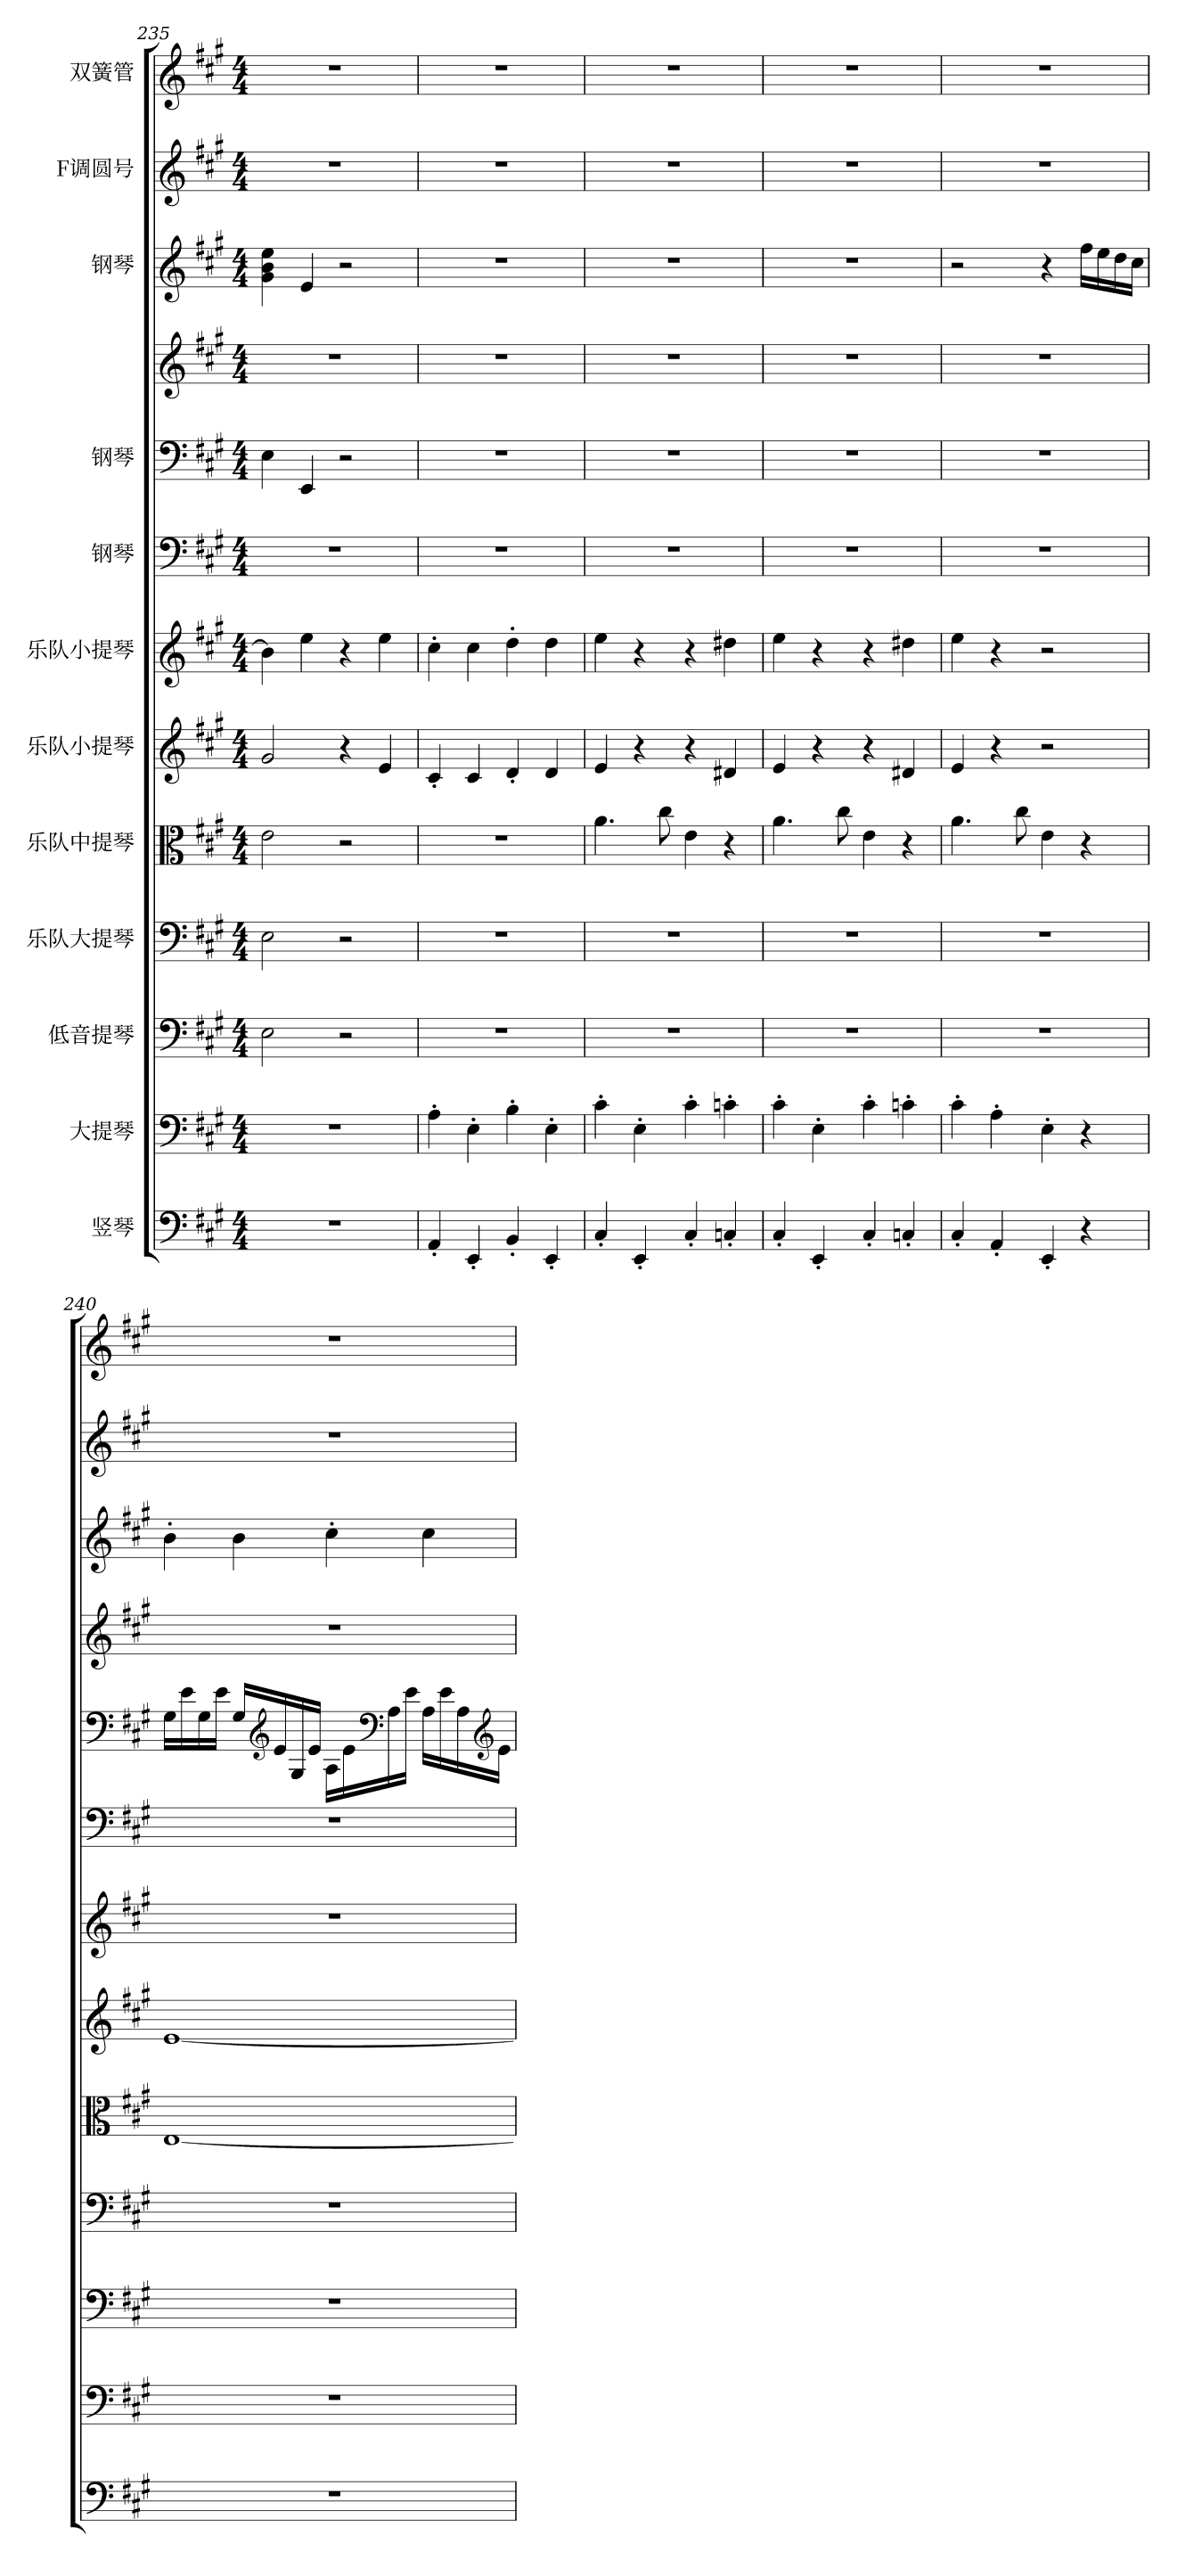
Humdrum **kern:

**kern	**kern	**kern	**kern	**kern	**kern	**kern	**kern	**kern	**kern	**kern	**kern	**kern
*part12	*part11	*part10	*part9	*part8	*part7	*part6	*part5	*part4	*part4	*part3	*part2	*part1
*staff13	*staff12	*staff11	*staff10	*staff9	*staff8	*staff7	*staff6	*staff5	*staff4	*staff3	*staff2	*staff1
*I"竖琴	*I"大提琴	*I"低音提琴	*I"乐队大提琴	*I"乐队中提琴	*I"乐队小提琴	*I"乐队小提琴	*I"钢琴	*I"钢琴	*	*I"钢琴	*I"F调圆号	*I"双簧管
*clefF4	*clefF4	*clefF4	*clefF4	*clefC3	*clefG2	*clefG2	*clefF4	*clefF4	*clefG2	*clefG2	*clefG2	*clefG2
*	*	*ITrd7c12	*	*	*	*	*	*	*	*	*ITrd4c7	*
*k[f#c#g#]	*k[f#c#g#]	*k[f#c#g#]	*k[f#c#g#]	*k[f#c#g#]	*k[f#c#g#]	*k[f#c#g#]	*k[f#c#g#]	*k[f#c#g#]	*k[f#c#g#]	*k[f#c#g#]	*k[f#c#]	*k[f#c#g#]
*M4/4	*M4/4	*M4/4	*M4/4	*M4/4	*M4/4	*M4/4	*M4/4	*M4/4	*M4/4	*M4/4	*M4/4	*M4/4
*MM124	*MM124	*MM124	*MM124	*MM124	*MM124	*MM124	*MM124	*MM124	*MM124	*MM124	*MM124	*MM124
=235	=235	=235	=235	=235	=235	=235	=235	=235	=235	=235	=235	=235
1r	1r	2EE\	2E\	2e\	2g#/	4b\]	1r	4E\	1r	4g#\ 4b\ 4ee\	1r	1r
.	.	.	.	.	.	4ee\	.	4EE/	.	4e/	.	.
.	.	2r	2r	2r	4r	4r	.	2r	.	2r	.	.
.	.	.	.	.	4e/	4ee\	.	.	.	.	.	.
=236	=236	=236	=236	=236	=236	=236	=236	=236	=236	=236	=236	=236
*	*	*	*	*	*	*	*	*	*	*	*	*MM128
4AA'/	4A'\	1r	1r	1r	4c#'/	4cc#'\	1r	1r	1r	1r	1r	1r
4EE'/	4E'\	.	.	.	4c#/	4cc#\	.	.	.	.	.	.
4BB'/	4B'\	.	.	.	4d'/	4dd'\	.	.	.	.	.	.
4EE'/	4E'\	.	.	.	4d/	4dd\	.	.	.	.	.	.
=237	=237	=237	=237	=237	=237	=237	=237	=237	=237	=237	=237	=237
4C#'/	4c#'\	1r	1r	4.a\	4e/	4ee\	1r	1r	1r	1r	1r	1r
4EE'/	4E'\	.	.	.	4r	4r	.	.	.	.	.	.
.	.	.	.	8cc#\	.	.	.	.	.	.	.	.
4C#'/	4c#'\	.	.	4e\	4r	4r	.	.	.	.	.	.
4Cn'/	4cn'\	.	.	4r	4d#X/	4dd#X\	.	.	.	.	.	.
=238	=238	=238	=238	=238	=238	=238	=238	=238	=238	=238	=238	=238
4C#'/	4c#'\	1r	1r	4.a\	4e/	4ee\	1r	1r	1r	1r	1r	1r
4EE'/	4E'\	.	.	.	4r	4r	.	.	.	.	.	.
.	.	.	.	8cc#\	.	.	.	.	.	.	.	.
4C#'/	4c#'\	.	.	4e\	4r	4r	.	.	.	.	.	.
4Cn'/	4cn'\	.	.	4r	4d#X/	4dd#X\	.	.	.	.	.	.
!!LO:PB:g=z
=239	=239	=239	=239	=239	=239	=239	=239	=239	=239	=239	=239	=239
4C#'/	4c#'\	1r	1r	4.a\	4e/	4ee\	1r	1r	1r	2r	1r	1r
4AA'/	4A'\	.	.	.	4r	4r	.	.	.	.	.	.
.	.	.	.	8cc#\	.	.	.	.	.	.	.	.
4EE'/	4E'\	.	.	4e\	2r	2r	.	.	.	4r	.	.
4r	4r	.	.	4r	.	.	.	.	.	16ff#\LL	.	.
.	.	.	.	.	.	.	.	.	.	16ee\	.	.
.	.	.	.	.	.	.	.	.	.	16dd\	.	.
.	.	.	.	.	.	.	.	.	.	16cc#\JJ	.	.
=240	=240	=240	=240	=240	=240	=240	=240	=240	=240	=240	=240	=240
1r	1r	1r	1r	[1E	[1e	1r	1r	16G#\LL	1r	4b'\	1r	1r
.	.	.	.	.	.	.	.	16e\	.	.	.	.
.	.	.	.	.	.	.	.	16G#\	.	.	.	.
.	.	.	.	.	.	.	.	16e\JJ	.	.	.	.
.	.	.	.	.	.	.	.	16G#/LL	.	4b\	.	.
*	*	*	*	*	*	*	*	*clefG2	*	*	*	*
.	.	.	.	.	.	.	.	16e/	.	.	.	.
.	.	.	.	.	.	.	.	16G#/	.	.	.	.
.	.	.	.	.	.	.	.	16e/JJ	.	.	.	.
.	.	.	.	.	.	.	.	16A\LL	.	4cc#'\	.	.
.	.	.	.	.	.	.	.	16e\	.	.	.	.
*	*	*	*	*	*	*	*	*clefF4	*	*	*	*
.	.	.	.	.	.	.	.	16A\	.	.	.	.
.	.	.	.	.	.	.	.	16e\JJ	.	.	.	.
.	.	.	.	.	.	.	.	16A\LL	.	4cc#\	.	.
.	.	.	.	.	.	.	.	16e\	.	.	.	.
.	.	.	.	.	.	.	.	16A\	.	.	.	.
*	*	*	*	*	*	*	*	*clefG2	*	*	*	*
.	.	.	.	.	.	.	.	16e\JJ	.	.	.	.
=	=	=	=	=	=	=	=	=	=	=	=	=
*-	*-	*-	*-	*-	*-	*-	*-	*-	*-	*-	*-	*-
